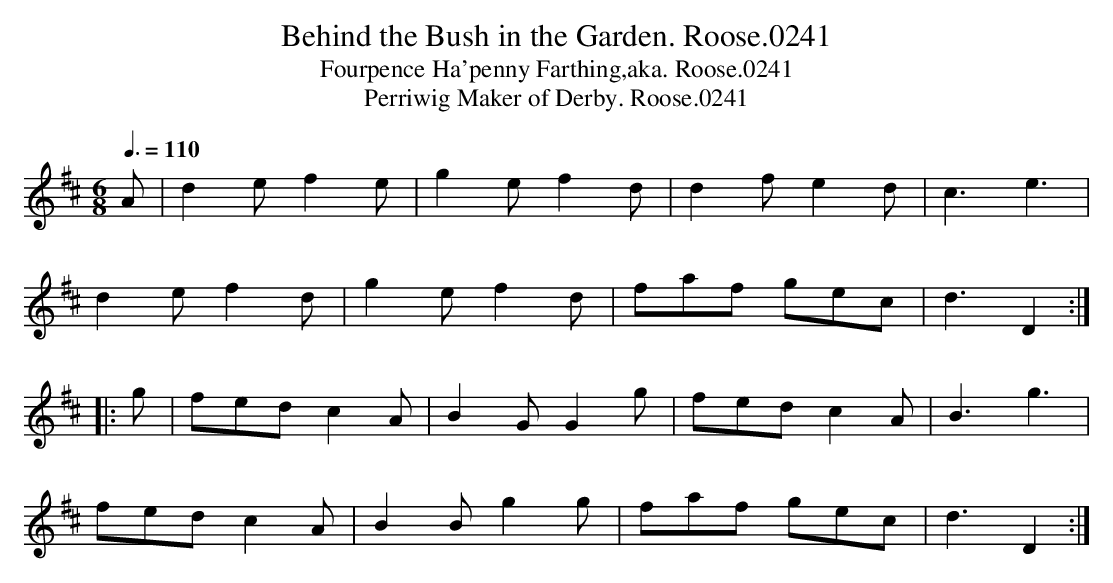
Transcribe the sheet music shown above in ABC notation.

X:1
T:Behind the Bush in the Garden. Roose.0241
T:Fourpence Ha'penny Farthing,aka. Roose.0241
T:Perriwig Maker of Derby. Roose.0241
M:6/8
L:1/8
Q:3/8=110
K:D
A|d2e f2e|g2e f2d|d2f e2d|c3e3|
d2e f2d|g2e f2d|faf gec|d3 D2:|
|:g|fed c2A|B2G G2g|fed c2A|B3 g3|
fed c2A|B2B g2g|faf gec|d3 D2:|
